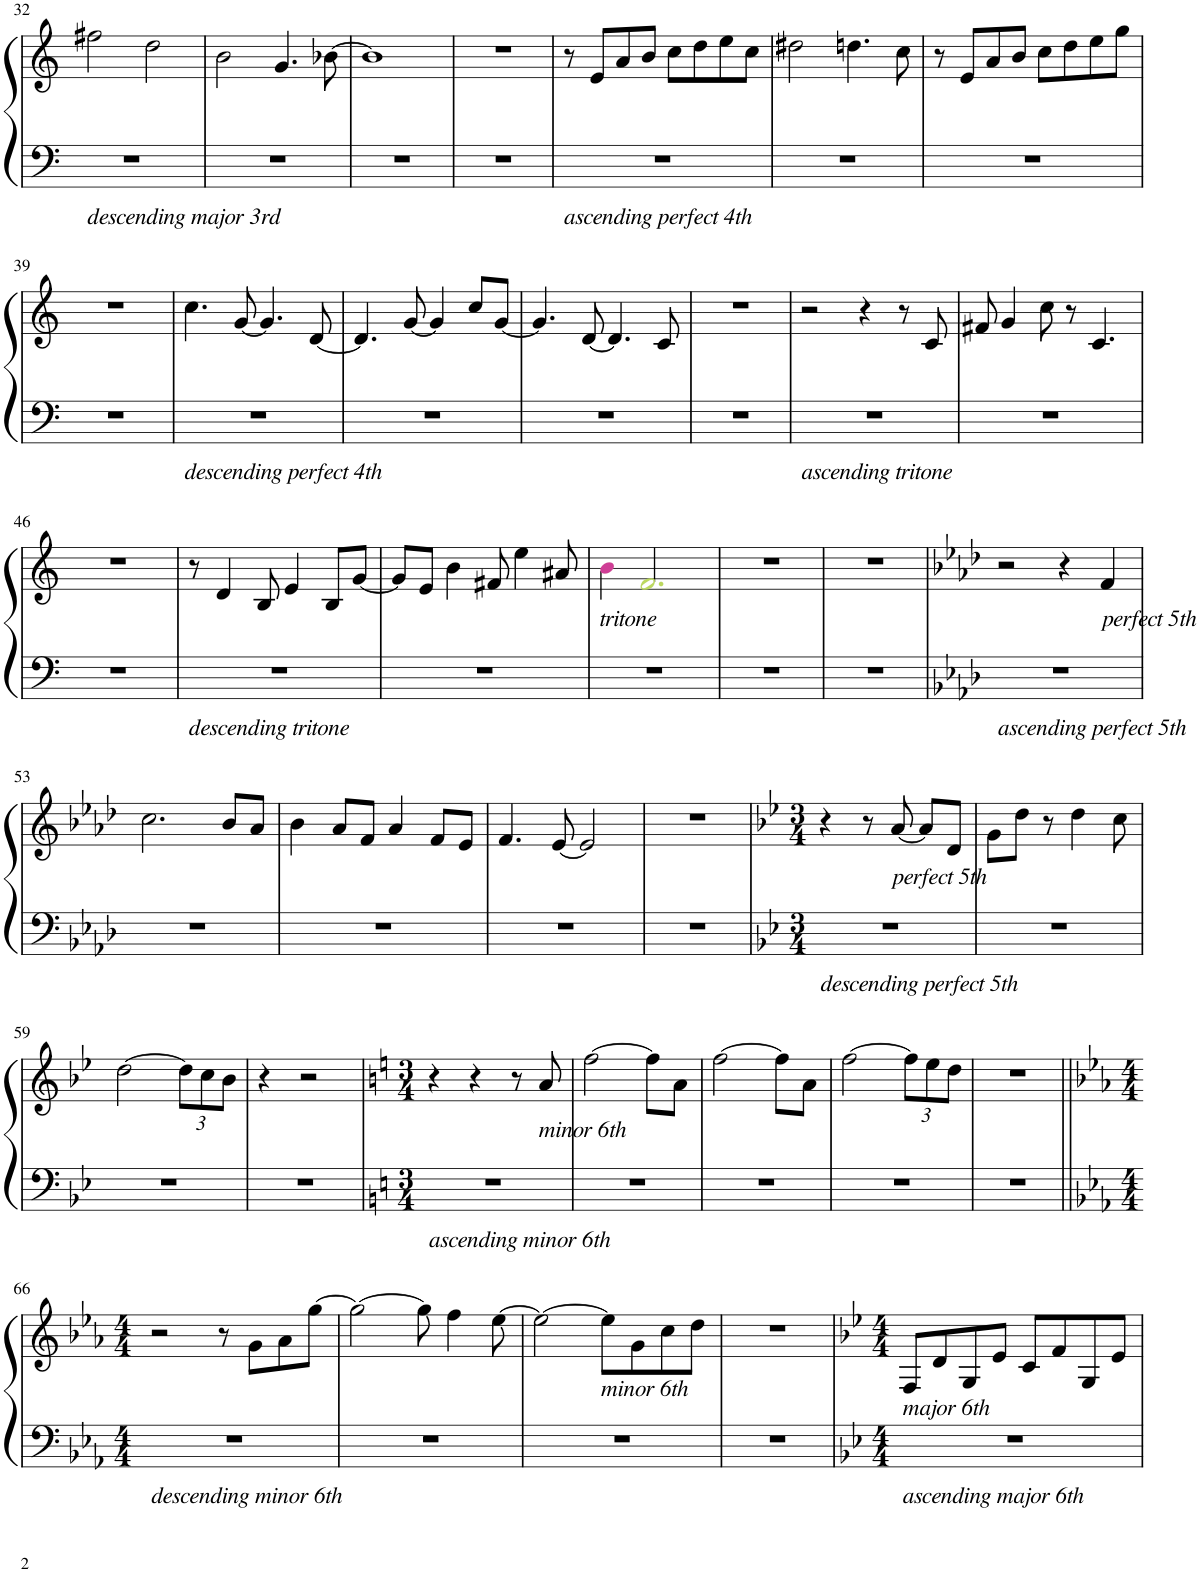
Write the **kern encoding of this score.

**kern	**kern
*part1	*part1
*staff2	*staff1
*I"钢琴	*
!!LO:PB:g=z
*clefF4	*clefG2
*k[]	*k[]
*M4/4	*M4/4
=32	=32
!LO:TX:b:i:t=descending major 3rd	!
1r	2ff#X\
.	2dd\
=33	=33
1r	2b\
.	4.g/
.	[8b-X\
=34	=34
1r	1b-]
=35	=35
1r	1r
=36	=36
!LO:TX:b:i:t=ascending perfect 4th	!
1r	8r
.	8e/L
.	8a/
.	8b/J
.	8cc\L
.	8dd\
.	8ee\
.	8cc\J
=37	=37
1r	2dd#X\
.	4.ddn\
.	8cc\
=38	=38
1r	8r
.	8e/L
.	8a/
.	8b/J
.	8cc\L
.	8dd\
.	8ee\
.	8gg\J
!!LO:LB:g=z
=39	=39
1r	1r
=40	=40
!LO:TX:b:i:t=descending perfect 4th	!
1r	4.cc\
.	[8g/
.	4.g/]
.	[8d/
=41	=41
1r	4.d/]
.	[8g/
.	4g/]
.	8cc/L
.	[8g/J
=42	=42
1r	4.g/]
.	[8d/
.	4.d/]
.	8c/
=43	=43
1r	1r
=44	=44
!LO:TX:b:i:t=ascending tritone	!
1r	2r
.	4r
.	8r
.	8c/
=45	=45
1r	8f#X/
.	4g/
.	8cc\
.	8r
.	4.c/
!!LO:LB:g=z
=46	=46
1r	1r
=47	=47
!LO:TX:b:i:t=descending tritone	!
1r	8r
.	4d/
.	8B/
.	4e/
.	8B/L
.	[8g/J
=48	=48
1r	8g/L]
.	8e/J
.	4b\
.	8f#X/
.	4ee\
.	8a#X/
=49	=49
!	!LO:TX:b:i:t=tritone
1r	4bi\
.	2.fj/
=50	=50
1r	1r
=51	=51
1r	1r
=52	=52
*k[b-e-a-d-]	*k[b-e-a-d-]
!LO:TX:b:i:t=ascending perfect 5th	!
1r	2r
.	4r
!	!LO:TX:b:i:t=perfect 5th
.	4f/
!!LO:LB:g=z
=53	=53
1r	2.cc\
.	8b-/L
.	8a-/J
=54	=54
1r	4b-\
.	8a-/L
.	8f/J
.	4a-/
.	8f/L
.	8e-/J
=55	=55
1r	4.f/
.	[8e-/
.	2e-/]
=56	=56
1r	1r
=57	=57
*k[b-e-]	*k[b-e-]
*M3/4	*M3/4
!LO:TX:b:i:t=descending perfect 5th	!
2.r	4r
.	8r
!	!LO:TX:b:i:t=perfect 5th
.	[8a/
.	8a/L]
.	8d/J
=58	=58
2.r	8g\L
.	8dd\J
.	8r
.	4dd\
.	8cc\
!!LO:LB:g=z
=59	=59
2.r	[2dd\
*	*Xbrackettup
.	12dd\L]
.	12cc\
.	12b-\J
=60	=60
2.r	4r
.	2r
=61	=61
*k[]	*k[]
*M3/4	*M3/4
!LO:TX:b:i:t=ascending minor 6th	!
2.r	4r
.	4r
.	8r
!	!LO:TX:b:i:t=minor 6th
.	8a/
=62	=62
2.r	[2ff\
.	8ff\L]
.	8a\J
=63	=63
2.r	[2ff\
.	8ff\L]
.	8a\J
=64	=64
2.r	[2ff\
.	12ff\L]
.	12ee\
.	12dd\J
=65	=65
2.r	2.r
!!LO:LB:g=z
=66||	=66||
*k[b-e-a-]	*k[b-e-a-]
*M4/4	*M4/4
!LO:TX:b:i:t=descending minor 6th	!
1r	2r
.	8r
.	8g\L
.	8a-\
.	[8gg\J
=67	=67
1r	2gg\_
.	8gg\]
.	4ff\
.	[8ee-\
=68	=68
1r	2ee-\_
!	!LO:TX:b:i:t=minor 6th
.	8ee-\L]
.	8g\
.	8cc\
.	8dd\J
=69	=69
1r	1r
=70	=70
*k[b-e-]	*k[b-e-]
*M4/4	*M4/4
!	!LO:TX:b:i:t=major 6th
!LO:TX:b:i:t=ascending major 6th	!
1r	8F/L
.	8d/
.	8G/
.	8e-/J
.	8c/L
.	8f/
.	8G/
.	8e-/J
=	=
*-	*-
